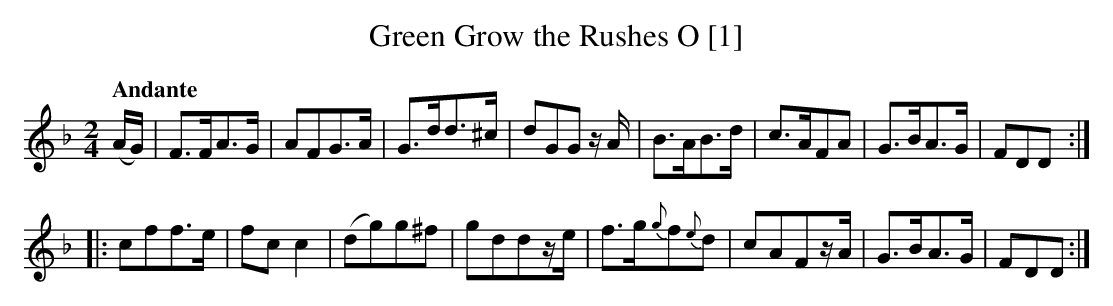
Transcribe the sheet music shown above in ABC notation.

X:1
T:Green Grow the Rushes O [1]
M:2/4
L:1/8
Q:"Andante"
K:F
(A/G/)|F>FA>G|AFG>A|G>dd>^c|dGG z/A/|B>AB>d|c>AFA|G>BA>G|FDD:|
|:cff>e|fcc2|(dg)g^f|gddz/e/|f>g{g}f{e}d|cAFz/A/|G>BA>G|FDD:|]
